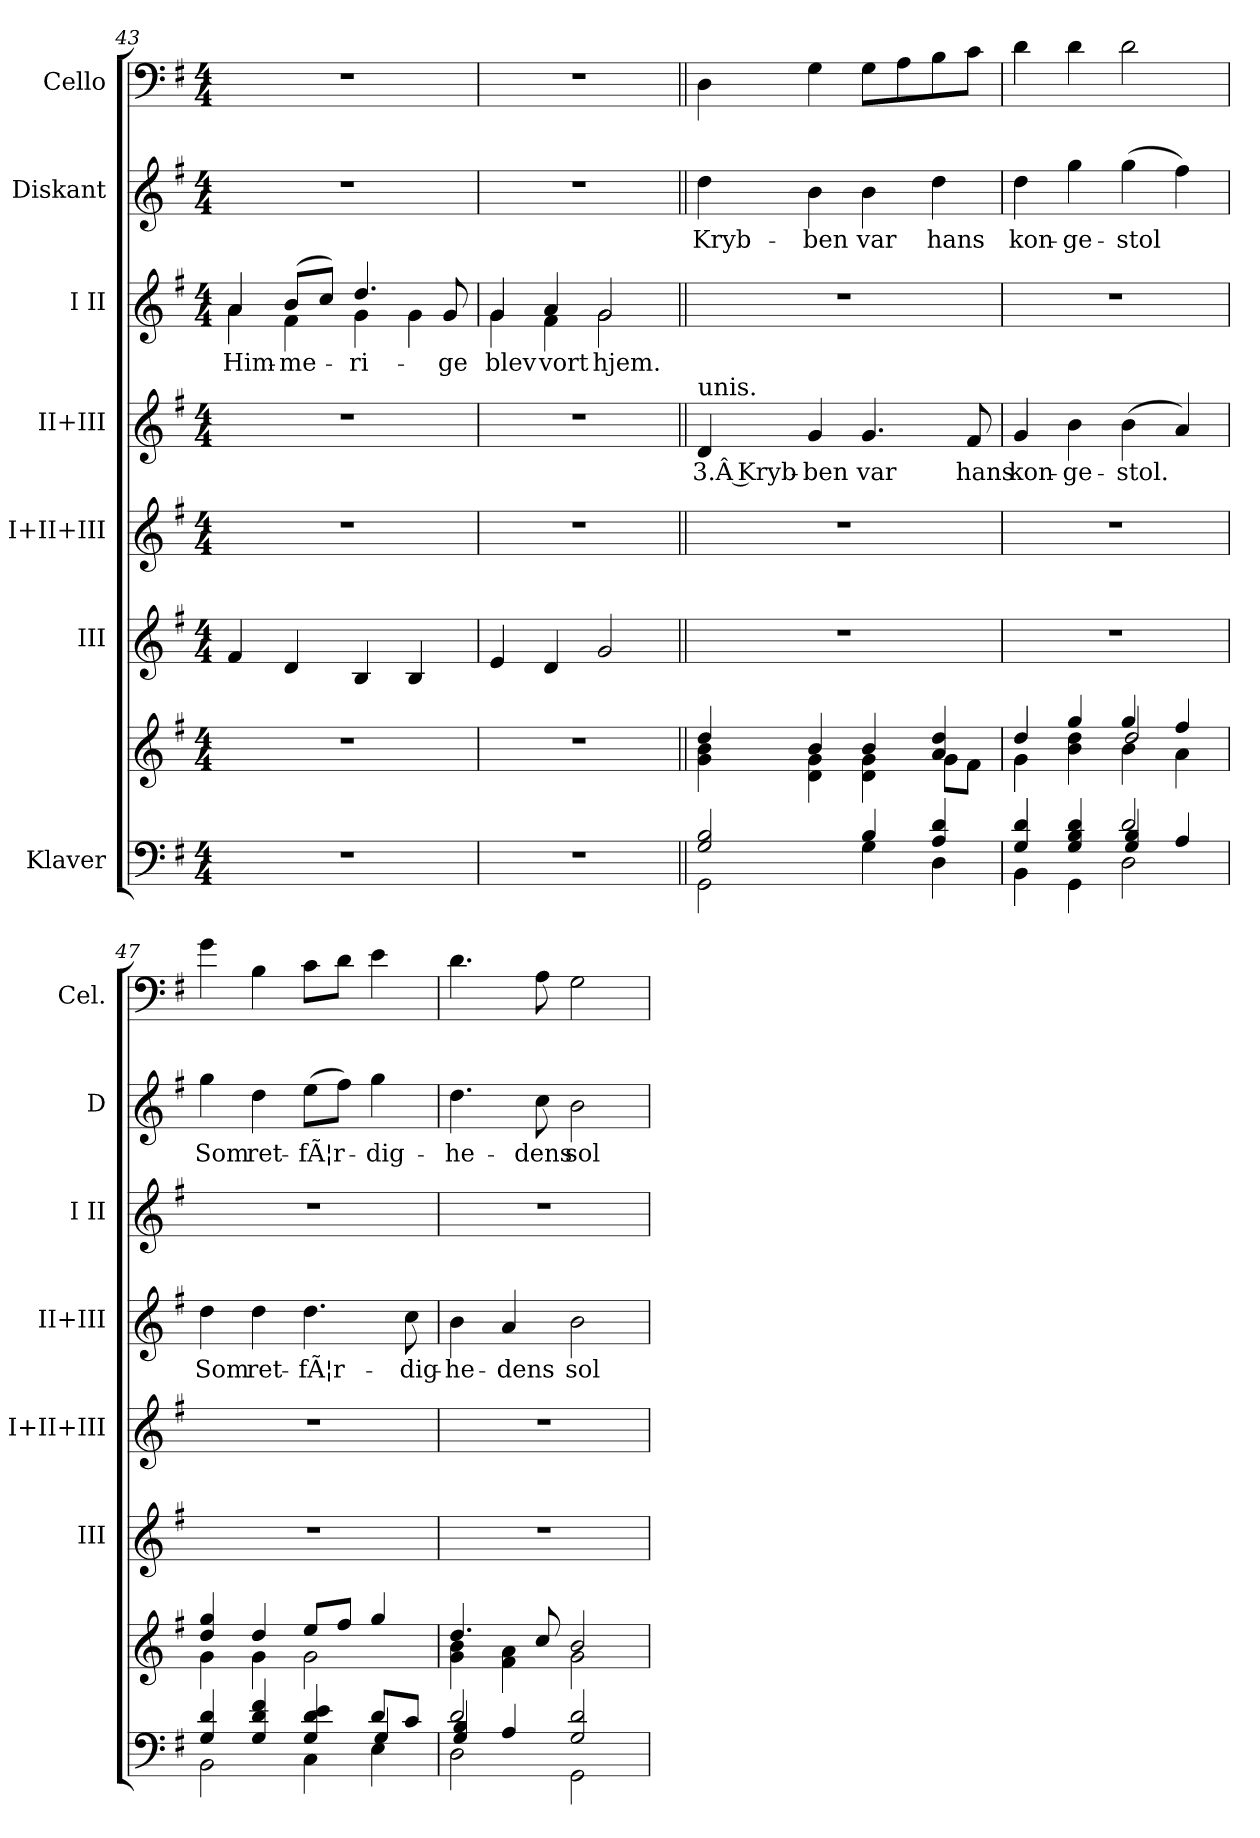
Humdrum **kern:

**kern	**kern	**kern	**kern	**kern	**text	**kern	**text	**kern	**text	**kern
*part7	*part7	*part6	*part5	*part4	*part4	*part3	*part3	*part2	*part2	*part1
*staff8	*staff7	*staff6	*staff5	*staff4	*staff4	*staff3	*staff3	*staff2	*staff2	*staff1
*I"Klaver	*	*I"III	*I"I+II+III	*I"II+III	*	*I"I II	*	*I"Diskant	*	*I"Cello
*	*	*I'III	*I'I+II+III	*I'II+III	*	*I'I II	*	*I'D	*	*I'Cel.
!!LO:LB:g=z
*clefF4	*clefG2	*clefG2	*clefG2	*clefG2	*	*clefG2	*	*clefG2	*	*clefF4
*k[f#]	*k[f#]	*k[f#]	*k[f#]	*k[f#]	*	*k[f#]	*	*k[f#]	*	*k[f#]
*M4/4	*M4/4	*M4/4	*M4/4	*M4/4	*	*M4/4	*	*M4/4	*	*M4/4
=43	=43	=43	=43	=43	=43	=43	=43	=43	=43	=43
*	*	*	*	*	*	*^	*	*	*	*
1r	1r	4f#/	1r	1r	.	4a/	4a\	Him-	1r	.	1r
.	.	4d/	.	.	.	(>8b/L	4f#\	-me-	.	.	.
.	.	.	.	.	.	8cc/J)	.	.	.	.	.
.	.	4B/	.	.	.	4.dd/	4g\	-ri-	.	.	.
.	.	4B/	.	.	.	.	4g\	.	.	.	.
.	.	.	.	.	.	8g/	.	-ge	.	.	.
=44	=44	=44	=44	=44	=44	=44	=44	=44	=44	=44	=44
1r	1r	4e/	1r	1r	.	4g/	4g\	blev	1r	.	1r
.	.	4d/	.	.	.	4a/	4f#\	vort	.	.	.
.	.	2g/	.	.	.	2g/	2g\	hjem.	.	.	.
!!LO:LB:g=z
=45||	=45||	=45||	=45||	=45||	=45||	=45||	=45||	=45||	=45||	=45||	=45||
*^	*^	*	*	*	*	*	*	*	*	*	*
!	!	!	!	!	!	!LO:TX:a:t=unis.	!	!	!	!	!	!	!
*	*	*	*	*	*	*	*	*v	*v	*	*	*	*
2G/ 2B/	2GG\	4dd/	4g\ 4b\	1r	1r	4d/	3.Â Kryb-	1r	.	4dd\	Kryb-	4D\
.	.	4b/	4d\ 4g\	.	.	4g/	-ben	.	.	4b\	-ben	4G\
4B/	4G\	4b/	4d\ 4g\	.	.	4.g/	var	.	.	4b\	var	8G\L
.	.	.	.	.	.	.	.	.	.	.	.	8A\
4A/ 4d/	4D\	4a/ 4dd/	8g\L	.	.	.	.	.	.	4dd\	hans	8B\
.	.	.	8f#\J	.	.	8f#/	hans	.	.	.	.	8c\J
=46	=46	=46	=46	=46	=46	=46	=46	=46	=46	=46	=46	=46
*	*^	*	*^	*	*	*	*	*	*	*	*	*
4G/ 4d/	4BB\	2ryy	4dd/	4g\	2ryy	1r	1r	4g/	kon-	1r	.	4dd\	kon-	4d\
4G/ 4B/ 4d/	4GG\	.	4gg/	4b\ 4dd\	.	.	.	4b\	-ge-	.	.	4gg\	-ge-	4d\
2d/	2D\	4G/ 4B/	4gg/	4b\	2dd/	.	.	(>4b\	-stol.	.	.	(>4gg\	-stol	2d\
.	.	4A/	4ff#/	4a\	.	.	.	4a/)	.	.	.	4ff#\)	.	.
*	*	*	*	*v	*v	*	*	*	*	*	*	*	*	*
=47	=47	=47	=47	=47	=47	=47	=47	=47	=47	=47	=47	=47	=47
4G/ 4d/	2BB\	2.ryy	4dd/ 4gg/	4g\	1r	1r	4dd\	Som	1r	.	4gg\	Som	4g\
4G/ 4d/ 4f#/	.	.	4dd/	4g\	.	.	4dd\	ret-	.	.	4dd\	ret-	4B\
4G/ 4d/ 4e/	4C\	.	8ee/L	2g\	.	.	4.dd\	-fÃ¦r-	.	.	(>8ee\L	-fÃ¦r-	8c\L
.	.	.	8ff#/J	.	.	.	.	.	.	.	8ff#\J)	.	8d\J
8d/L	4E\	4G/	4gg/	.	.	.	.	.	.	.	4gg\	-dig-	4e\
8c/J	.	.	.	.	.	.	8cc\	-dig-	.	.	.	.	.
=48	=48	=48	=48	=48	=48	=48	=48	=48	=48	=48	=48	=48	=48
2d/	2D\	4G/ 4B/	4.dd/	4g\ 4b\	1r	1r	4b\	-he-	1r	.	4.dd\	-he-	4.d\
.	.	4A/	.	4f#\ 4a\	.	.	4a/	-dens	.	.	.	.	.
.	.	.	8cc/	.	.	.	.	.	.	.	8cc\	-dens	8A\
2G/ 2d/	2GG\	2ryy	2b/	2g\	.	.	2b\	sol	.	.	2b\	sol	2G\
*v	*v	*v	*	*	*	*	*	*	*	*	*	*	*
*	*v	*v	*	*	*	*	*	*	*	*	*
=	=	=	=	=	=	=	=	=	=	=
*-	*-	*-	*-	*-	*-	*-	*-	*-	*-	*-
